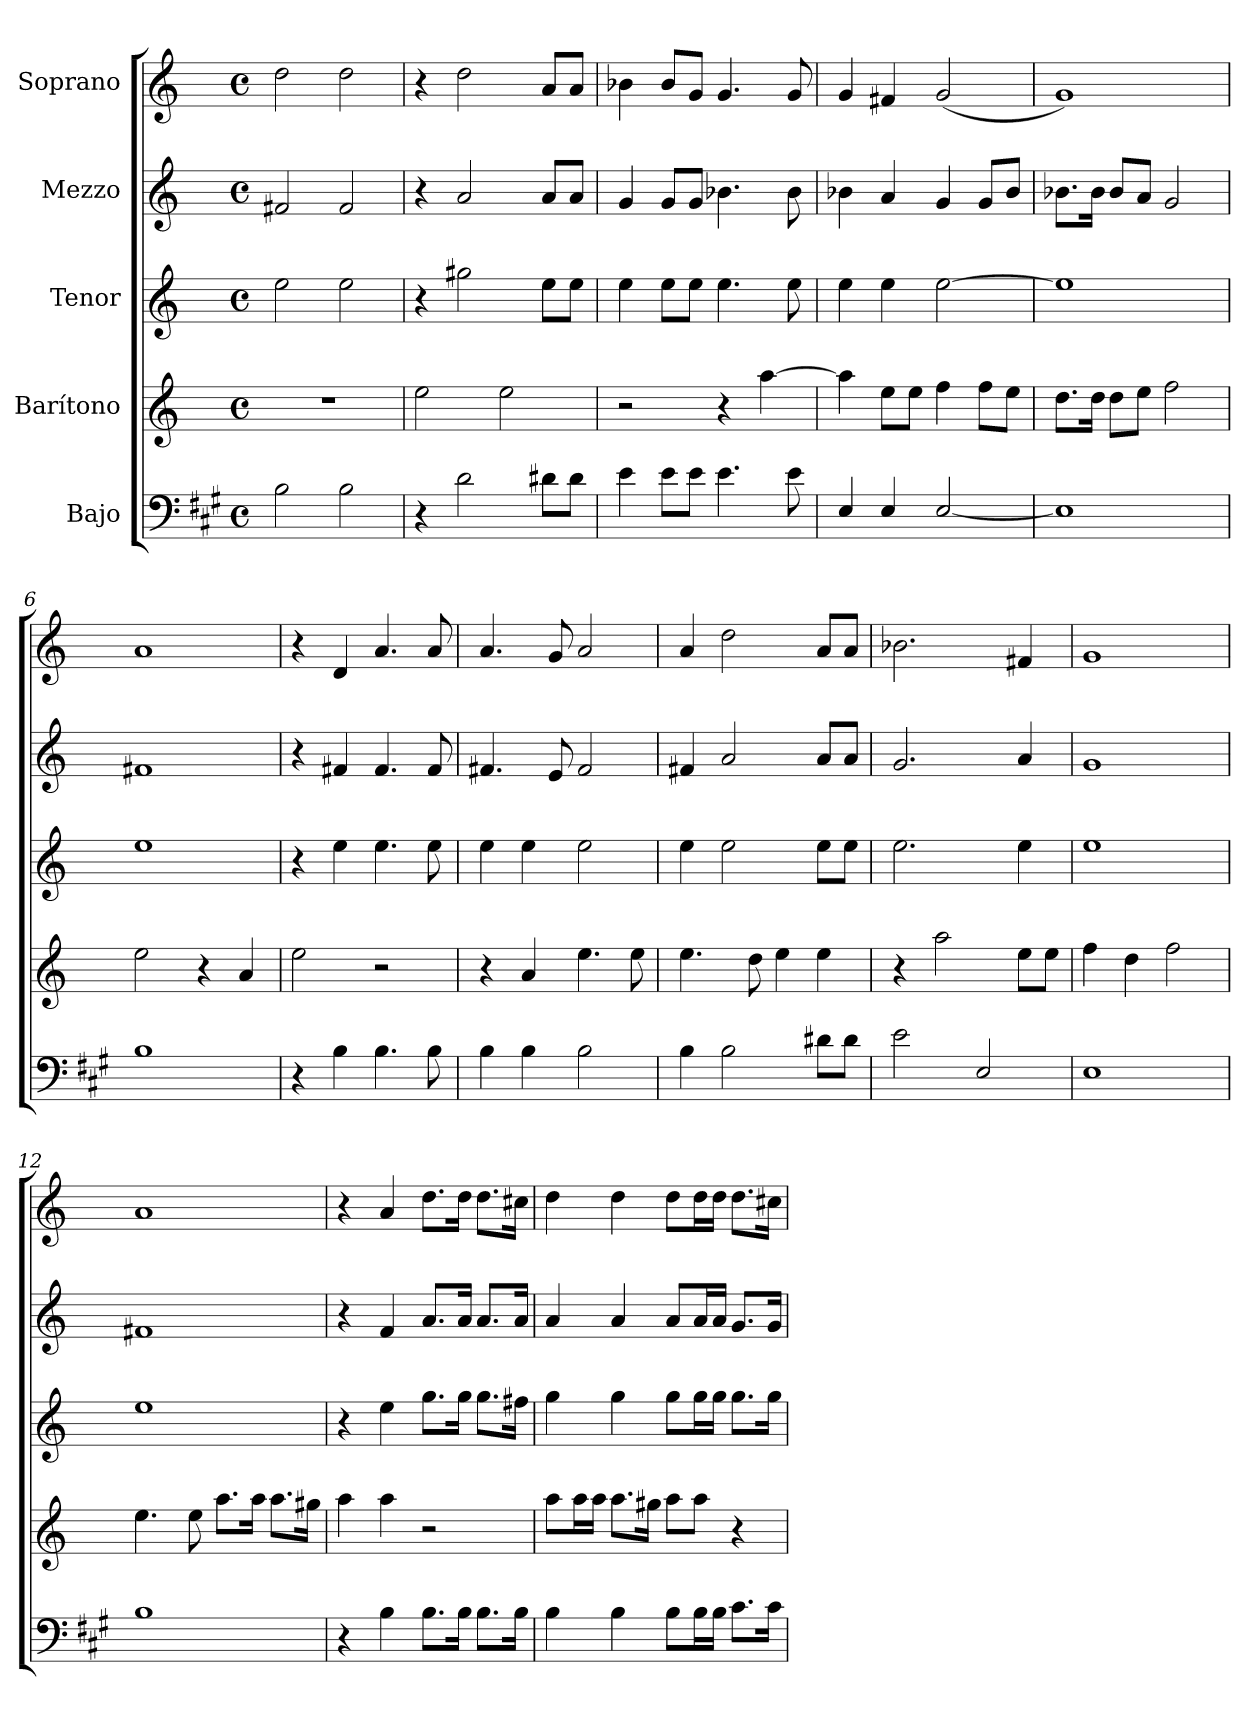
**kern	**kern	**kern	**kern	**kern
*part5	*part4	*part3	*part2	*part1
*staff5	*staff4	*staff3	*staff2	*staff1
*I"Bajo	*I"Barítono	*I"Tenor	*I"Mezzo	*I"Soprano
*clefF4	*clefG2	*clefG2	*clefG2	*clefG2
*ITrd5c9	*ITrd4c7	*ITrd1c2	*	*
*k[]	*k[b-]	*k[b-e-]	*k[]	*k[]
*M4/4	*M4/4	*M4/4	*M4/4	*M4/4
*met(c)	*met(c)	*met(c)	*met(c)	*met(c)
=1	=1	=1	=1	=1
2D\	1r	2dd\	2f#X/	2dd\
2D\	.	2dd\	2f#/	2dd\
=2	=2	=2	=2	=2
4r	2a\	4r	4r	4r
2F\	.	2ff#X\	2a/	2dd\
.	2a\	.	.	.
8F#X\L	.	8dd\L	8a/L	8a/L
8F#\J	.	8dd\J	8a/J	8a/J
=3	=3	=3	=3	=3
4G\	2r	4dd\	4g/	4b-X\
8G\L	.	8dd\L	8g/L	8b-/L
8G\J	.	8dd\J	8g/J	8g/J
4.G\	4r	4.dd\	4.b-X\	4.g/
.	[4dd\	.	.	.
8G\	.	8dd\	8b-\	8g/
=4	=4	=4	=4	=4
4GG/	4dd\]	4dd\	4b-X\	4g/
4GG/	8a\L	4dd\	4a/	4f#X/
.	8a\J	.	.	.
[2GG/	4b-\	[2dd\	4g/	(<2g/
.	8b-\L	.	8g/L	.
.	8a\J	.	8b-/J	.
=5	=5	=5	=5	=5
1GG]	8.g\L	1dd]	8.b-X\L	1g)
.	16g\Jk	.	16b-\Jk	.
.	8g\L	.	8b-/L	.
.	8a\J	.	8a/J	.
.	2b-\	.	2g/	.
=6	=6	=6	=6	=6
1D	2a\	1dd	1f#X	1a
.	4r	.	.	.
.	4d/	.	.	.
=7	=7	=7	=7	=7
4r	2a\	4r	4r	4r
4D\	.	4dd\	4f#X/	4d/
4.D\	2r	4.dd\	4.f#/	4.a/
8D\	.	8dd\	8f#/	8a/
!!LO:LB:g=z
=8	=8	=8	=8	=8
4D\	4r	4dd\	4.f#X/	4.a/
4D\	4d/	4dd\	.	.
.	.	.	8e/	8g/
2D\	4.a\	2dd\	2f#/	2a/
.	8a\	.	.	.
=9	=9	=9	=9	=9
4D\	4.a\	4dd\	4f#X/	4a/
2D\	.	2dd\	2a/	2dd\
.	8g\	.	.	.
.	4a\	.	.	.
8F#X\L	4a\	8dd\L	8a/L	8a/L
8F#\J	.	8dd\J	8a/J	8a/J
=10	=10	=10	=10	=10
2G\	4r	2.dd\	2.g/	2.b-X\
.	2dd\	.	.	.
2GG/	.	.	.	.
.	8a\L	4dd\	4a/	4f#X/
.	8a\J	.	.	.
=11	=11	=11	=11	=11
1GG	4b-\	1dd	1g	1g
.	4g\	.	.	.
.	2b-\	.	.	.
=12	=12	=12	=12	=12
1D	4.a\	1dd	1f#X	1a
.	8a\	.	.	.
.	8.dd\L	.	.	.
.	16dd\Jk	.	.	.
.	8.dd\L	.	.	.
.	16cc#X\Jk	.	.	.
=13	=13	=13	=13	=13
4r	4dd\	4r	4r	4r
4D\	4dd\	4dd\	4f/	4a/
8.D\L	2r	8.ff\L	8.a/L	8.dd\L
16D\Jk	.	16ff\Jk	16a/Jk	16dd\Jk
8.D\L	.	8.ff\L	8.a/L	8.dd\L
16D\Jk	.	16een\Jk	16a/Jk	16cc#X\Jk
!!LO:PB:g=z
=14	=14	=14	=14	=14
4D\	8dd\L	4ff\	4a/	4dd\
.	16dd\L	.	.	.
.	16dd\JJ	.	.	.
4D\	8.dd\L	4ff\	4a/	4dd\
.	16cc#X\Jk	.	.	.
8D\L	8dd\L	8ff\L	8a/L	8dd\L
16D\L	8dd\J	16ff\L	16a/L	16dd\L
16D\JJ	.	16ff\JJ	16a/JJ	16dd\JJ
8.E\L	4r	8.ff\L	8.g/L	8.dd\L
16E\Jk	.	16ff\Jk	16g/Jk	16cc#X\Jk
=	=	=	=	=
*-	*-	*-	*-	*-
